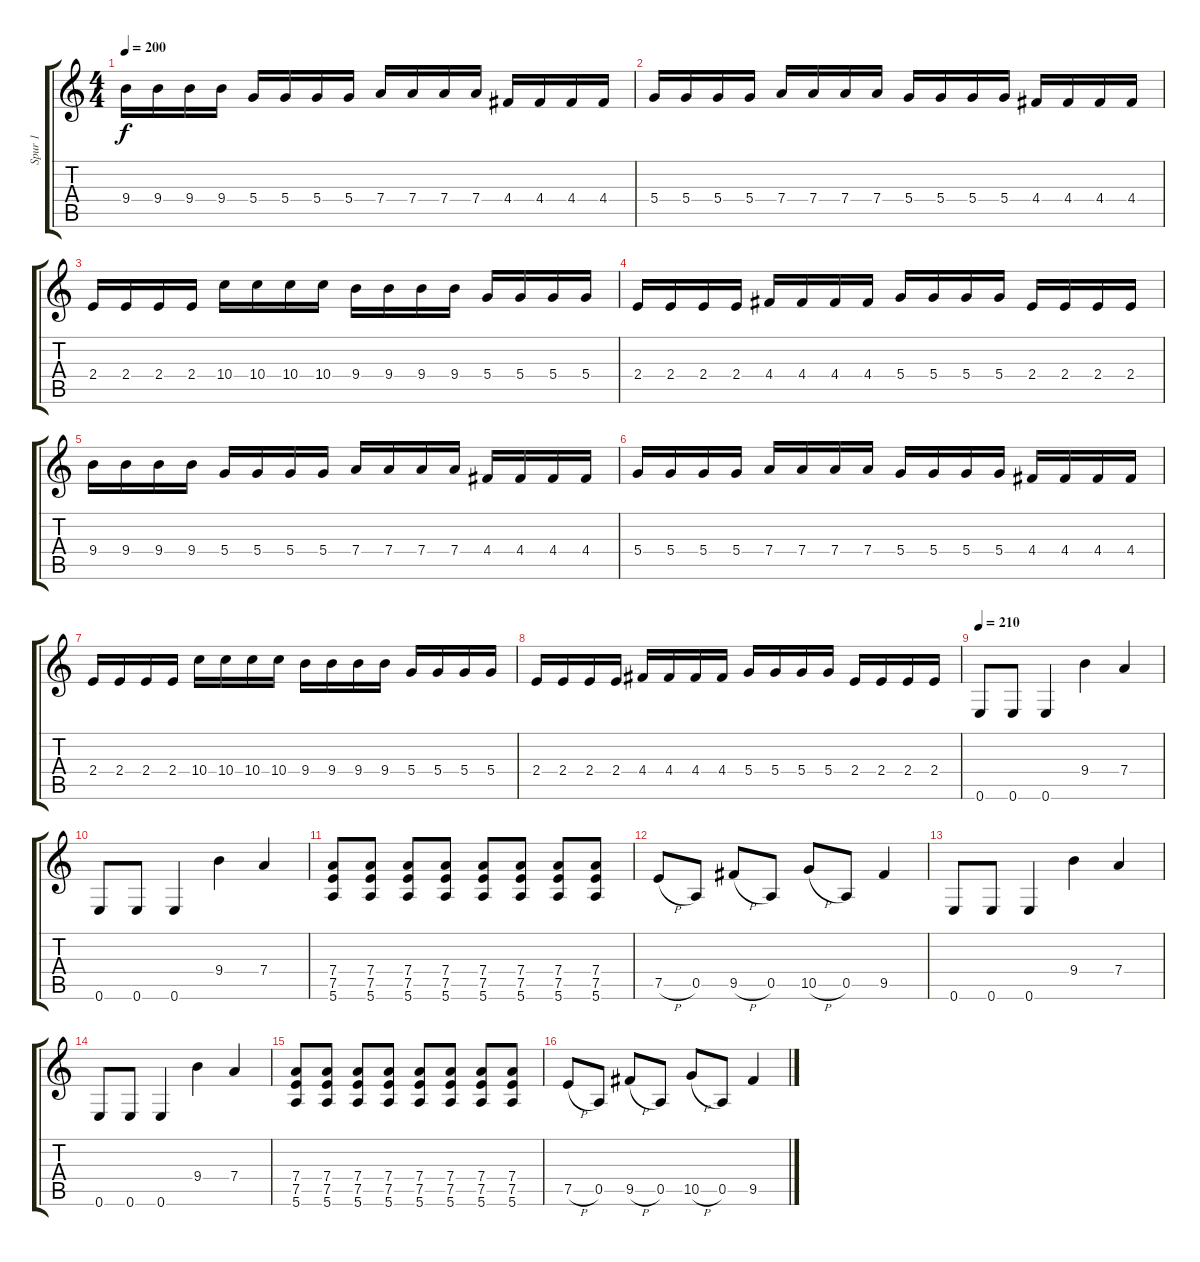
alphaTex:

\track ("Spur 1" "Spur 1") {instrument distortionguitar}
\staff {score tabs}
\tuning (E4 B3 G3 D3 A2 E2) {hide}
\ts (4 4)
\tempo 200
\clef g2
\ks c
9.4.16{dy f} 9.4.16 9.4.16 9.4.16 5.4.16 5.4.16 5.4.16 5.4.16 7.4.16 7.4.16 7.4.16 7.4.16 4.4.16 4.4.16 4.4.16 4.4.16 |
5.4.16 5.4.16 5.4.16 5.4.16 7.4.16 7.4.16 7.4.16 7.4.16 5.4.16 5.4.16 5.4.16 5.4.16 4.4.16 4.4.16 4.4.16 4.4.16 |
2.4.16 2.4.16 2.4.16 2.4.16 10.4.16 10.4.16 10.4.16 10.4.16 9.4.16 9.4.16 9.4.16 9.4.16 5.4.16 5.4.16 5.4.16 5.4.16 |
2.4.16 2.4.16 2.4.16 2.4.16 4.4.16 4.4.16 4.4.16 4.4.16 5.4.16 5.4.16 5.4.16 5.4.16 2.4.16 2.4.16 2.4.16 2.4.16 |
9.4.16 9.4.16 9.4.16 9.4.16 5.4.16 5.4.16 5.4.16 5.4.16 7.4.16 7.4.16 7.4.16 7.4.16 4.4.16 4.4.16 4.4.16 4.4.16 |
5.4.16 5.4.16 5.4.16 5.4.16 7.4.16 7.4.16 7.4.16 7.4.16 5.4.16 5.4.16 5.4.16 5.4.16 4.4.16 4.4.16 4.4.16 4.4.16 |
2.4.16 2.4.16 2.4.16 2.4.16 10.4.16 10.4.16 10.4.16 10.4.16 9.4.16 9.4.16 9.4.16 9.4.16 5.4.16 5.4.16 5.4.16 5.4.16 |
2.4.16 2.4.16 2.4.16 2.4.16 4.4.16 4.4.16 4.4.16 4.4.16 5.4.16 5.4.16 5.4.16 5.4.16 2.4.16 2.4.16 2.4.16 2.4.16 |
\tempo 210
0.6.8 0.6.8 0.6.4 9.4.4 7.4.4 |
0.6.8 0.6.8 0.6.4 9.4.4 7.4.4 |
(7.4 7.5 5.6).8 (7.4 7.5 5.6).8 (7.4 7.5 5.6).8 (7.4 7.5 5.6).8 (7.4 7.5 5.6).8 (7.4 7.5 5.6).8 (7.4 7.5 5.6).8 (7.4 7.5 5.6).8 |
7.5{h}.8 0.5.8 9.5{h}.8 0.5.8 10.5{h}.8 0.5.8 9.5.4 |
0.6.8 0.6.8 0.6.4 9.4.4 7.4.4 |
0.6.8 0.6.8 0.6.4 9.4.4 7.4.4 |
(7.4 7.5 5.6).8 (7.4 7.5 5.6).8 (7.4 7.5 5.6).8 (7.4 7.5 5.6).8 (7.4 7.5 5.6).8 (7.4 7.5 5.6).8 (7.4 7.5 5.6).8 (7.4 7.5 5.6).8 |
7.5{h}.8 0.5.8 9.5{h}.8 0.5.8 10.5{h}.8 0.5.8 9.5.4
